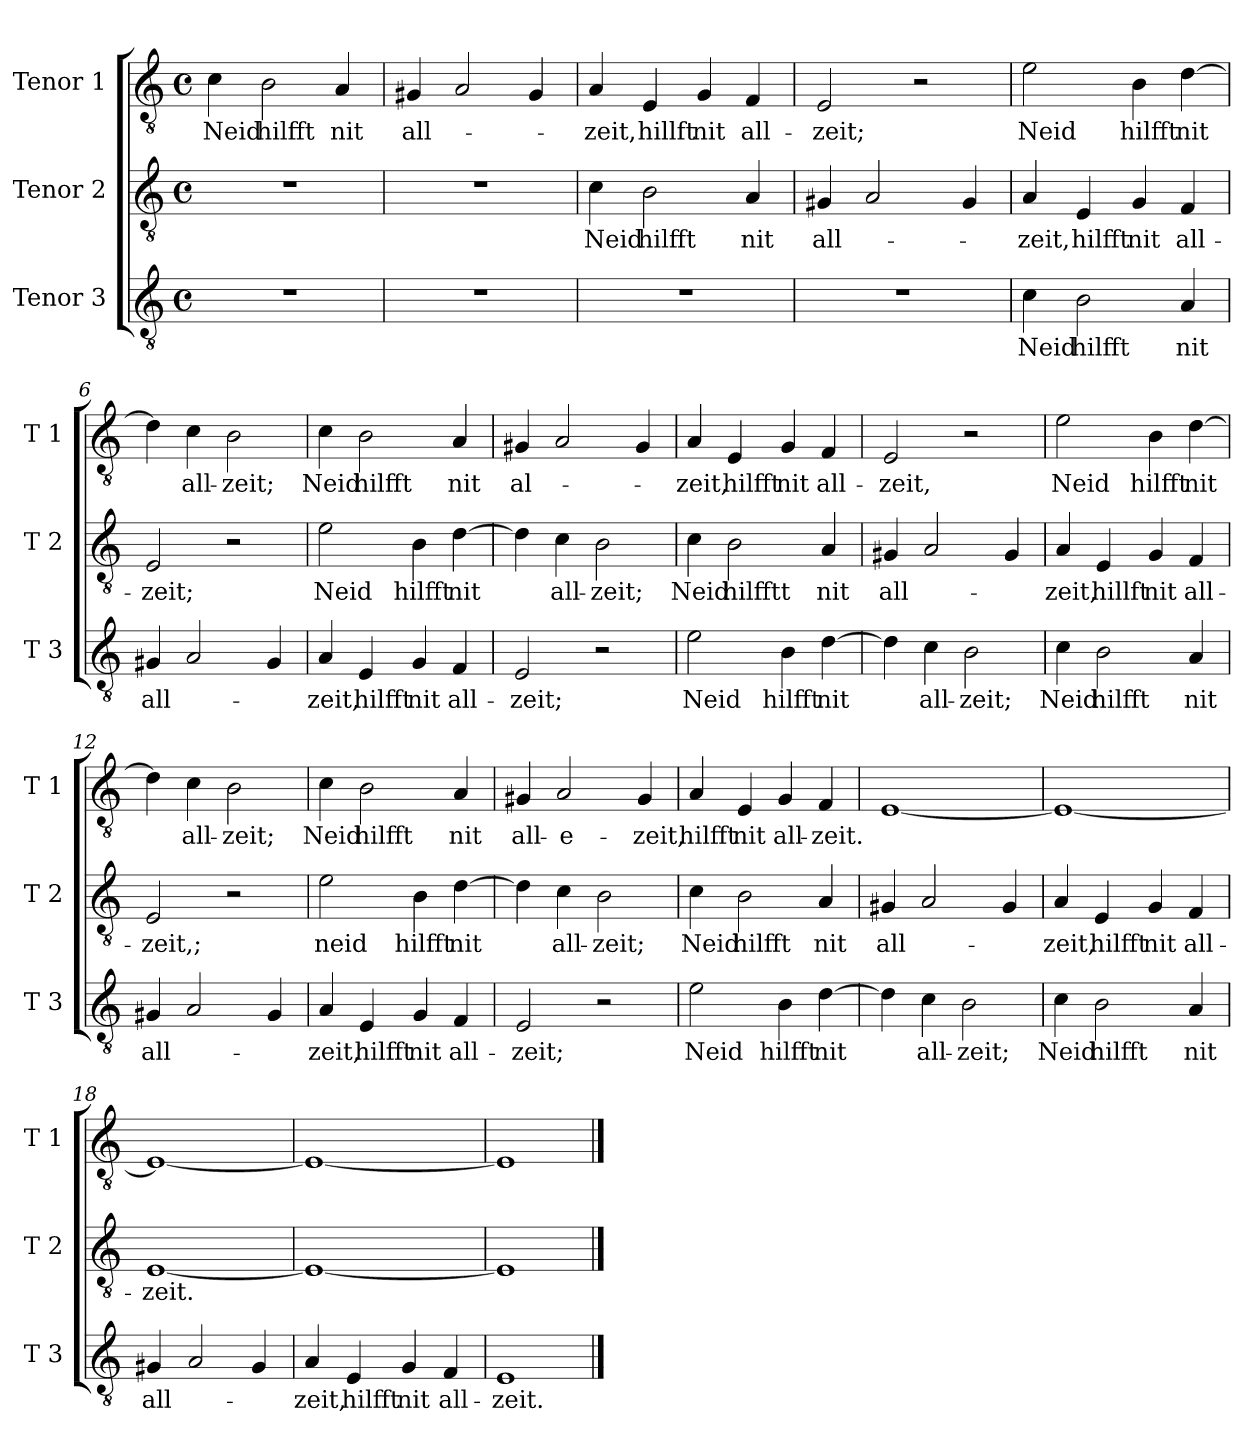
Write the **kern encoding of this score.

**kern	**text	**kern	**text	**kern	**text
*part3	*part3	*part2	*part2	*part1	*part1
*staff3	*staff3	*staff2	*staff2	*staff1	*staff1
*I"Tenor 3	*	*I"Tenor 2	*	*I"Tenor 1	*
*I'T 3	*	*I'T 2	*	*I'T 1	*
*clefGv2	*	*clefGv2	*	*clefGv2	*
*k[]	*	*k[]	*	*k[]	*
*C:	*	*C:	*	*C:	*
*M4/4	*	*M4/4	*	*M4/4	*
*met(c)	*	*met(c)	*	*met(c)	*
=1	=1	=1	=1	=1	=1
!	!	!	!	!	!LO:LY:b
1r	.	1r	.	4c\	Neid
!	!	!	!	!	!LO:LY:b
.	.	.	.	2B\	hilfft
!	!	!	!	!	!LO:LY:b
.	.	.	.	4A/	nit
=2	=2	=2	=2	=2	=2
!	!	!	!	!	!LO:LY:b
1r	.	1r	.	4G#X/	all-
.	.	.	.	2A/	.
.	.	.	.	4G#/	.
=3	=3	=3	=3	=3	=3
!	!	!	!LO:LY:b	!	!LO:LY:b
1r	.	4c\	Neid	4A/	-zeit,
!	!	!	!LO:LY:b	!	!LO:LY:b
.	.	2B\	hilfft	4E/	hillft
!	!	!	!	!	!LO:LY:b
.	.	.	.	4G/	nit
!	!	!	!LO:LY:b	!	!LO:LY:b
.	.	4A/	nit	4F/	all-
=4	=4	=4	=4	=4	=4
!	!	!	!LO:LY:b	!	!LO:LY:b
1r	.	4G#X/	all-	2E/	-zeit;
.	.	2A/	.	.	.
.	.	.	.	2r	.
.	.	4G#/	.	.	.
=5	=5	=5	=5	=5	=5
!	!LO:LY:b	!	!LO:LY:b	!	!LO:LY:b
4c\	Neid	4A/	-zeit,	2e\	Neid
!	!LO:LY:b	!	!LO:LY:b	!	!
2B\	hilfft	4E/	hilfft	.	.
!	!	!	!LO:LY:b	!	!LO:LY:b
.	.	4G/	nit	4B\	hilfft
!	!LO:LY:b	!	!LO:LY:b	!	!LO:LY:b
4A/	nit	4F/	all-	[4d\	nit
!!LO:LB:g=z
=6	=6	=6	=6	=6	=6
!	!LO:LY:b	!	!LO:LY:b	!	!
4G#X/	all-	2E/	-zeit;	4d\]	.
!	!	!	!	!	!LO:LY:b
2A/	.	.	.	4c\	all-
!	!	!	!	!	!LO:LY:b
.	.	2r	.	2B\	-zeit;
4G#/	.	.	.	.	.
=7	=7	=7	=7	=7	=7
!	!LO:LY:b	!	!LO:LY:b	!	!LO:LY:b
4A/	-zeit,	2e\	Neid	4c\	Neid
!	!LO:LY:b	!	!	!	!LO:LY:b
4E/	hilfft	.	.	2B\	hilfft
!	!LO:LY:b	!	!LO:LY:b	!	!
4G/	nit	4B\	hilfft	.	.
!	!LO:LY:b	!	!LO:LY:b	!	!LO:LY:b
4F/	all-	[4d\	nit	4A/	nit
=8	=8	=8	=8	=8	=8
!	!LO:LY:b	!	!	!	!LO:LY:b
2E/	-zeit;	4d\]	.	4G#X/	al-
!	!	!	!LO:LY:b	!	!
.	.	4c\	all-	2A/	.
!	!	!	!LO:LY:b	!	!
2r	.	2B\	-zeit;	.	.
.	.	.	.	4G#/	.
=9	=9	=9	=9	=9	=9
!	!LO:LY:b	!	!LO:LY:b	!	!LO:LY:b
2e\	Neid	4c\	Neid	4A/	-zeit,
!	!	!	!LO:LY:b	!	!LO:LY:b
.	.	2B\	hilfftt	4E/	hilfft
!	!LO:LY:b	!	!	!	!LO:LY:b
4B\	hilfft	.	.	4G/	nit
!	!LO:LY:b	!	!LO:LY:b	!	!LO:LY:b
[4d\	nit	4A/	nit	4F/	all-
=10	=10	=10	=10	=10	=10
!	!	!	!LO:LY:b	!	!LO:LY:b
4d\]	.	4G#X/	all-	2E/	-zeit,
!	!LO:LY:b	!	!	!	!
4c\	all-	2A/	.	.	.
!	!LO:LY:b	!	!	!	!
2B\	-zeit;	.	.	2r	.
.	.	4G#/	.	.	.
!!LO:PB:g=z
=11	=11	=11	=11	=11	=11
!	!LO:LY:b	!	!LO:LY:b	!	!LO:LY:b
4c\	Neid	4A/	-zeit,	2e\	Neid
!	!LO:LY:b	!	!LO:LY:b	!	!
2B\	hilfft	4E/	hillft	.	.
!	!	!	!LO:LY:b	!	!LO:LY:b
.	.	4G/	nit	4B\	hilfft
!	!LO:LY:b	!	!LO:LY:b	!	!LO:LY:b
4A/	nit	4F/	all-	[4d\	nit
=12	=12	=12	=12	=12	=12
!	!LO:LY:b	!	!LO:LY:b	!	!
4G#X/	all-	2E/	-zeit,;	4d\]	.
!	!	!	!	!	!LO:LY:b
2A/	.	.	.	4c\	all-
!	!	!	!	!	!LO:LY:b
.	.	2r	.	2B\	-zeit;
4G#/	.	.	.	.	.
=13	=13	=13	=13	=13	=13
!	!LO:LY:b	!	!LO:LY:b	!	!LO:LY:b
4A/	-zeit,	2e\	neid	4c\	Neid
!	!LO:LY:b	!	!	!	!LO:LY:b
4E/	hilfft	.	.	2B\	hilfft
!	!LO:LY:b	!	!LO:LY:b	!	!
4G/	nit	4B\	hilfft	.	.
!	!LO:LY:b	!	!LO:LY:b	!	!LO:LY:b
4F/	all-	[4d\	nit	4A/	nit
=14	=14	=14	=14	=14	=14
!	!LO:LY:b	!	!	!	!LO:LY:b
2E/	-zeit;	4d\]	.	4G#X/	all-
!	!	!	!LO:LY:b	!	!LO:LY:b
.	.	4c\	all-	2A/	-e-
!	!	!	!LO:LY:b	!	!
2r	.	2B\	-zeit;	.	.
!	!	!	!	!	!LO:LY:b
.	.	.	.	4G#/	-zeit,
=15	=15	=15	=15	=15	=15
!	!LO:LY:b	!	!LO:LY:b	!	!LO:LY:b
2e\	Neid	4c\	Neid	4A/	hilfft
!	!	!	!LO:LY:b	!	!LO:LY:b
.	.	2B\	hilfft	4E/	nit
!	!LO:LY:b	!	!	!	!LO:LY:b
4B\	hilfft	.	.	4G/	all-
!	!LO:LY:b	!	!LO:LY:b	!	!LO:LY:b
[4d\	nit	4A/	nit	4F/	-zeit.
!!LO:LB:g=z
=16	=16	=16	=16	=16	=16
!	!	!	!LO:LY:b	!	!
4d\]	.	4G#X/	all-	[1E	.
!	!LO:LY:b	!	!	!	!
4c\	all-	2A/	.	.	.
!	!LO:LY:b	!	!	!	!
2B\	-zeit;	.	.	.	.
.	.	4G#/	.	.	.
=17	=17	=17	=17	=17	=17
!	!LO:LY:b	!	!LO:LY:b	!	!
4c\	Neid	4A/	-zeit,	1E_	.
!	!LO:LY:b	!	!LO:LY:b	!	!
2B\	hilfft	4E/	hilfft	.	.
!	!	!	!LO:LY:b	!	!
.	.	4G/	nit	.	.
!	!LO:LY:b	!	!LO:LY:b	!	!
4A/	nit	4F/	all-	.	.
=18	=18	=18	=18	=18	=18
!	!LO:LY:b	!	!LO:LY:b	!	!
4G#X/	all-	[1E	-zeit.	1E_	.
2A/	.	.	.	.	.
4G#/	.	.	.	.	.
=19	=19	=19	=19	=19	=19
!	!LO:LY:b	!	!	!	!
4A/	-zeit,	1E_	.	1E_	.
!	!LO:LY:b	!	!	!	!
4E/	hilfft	.	.	.	.
!	!LO:LY:b	!	!	!	!
4G/	nit	.	.	.	.
!	!LO:LY:b	!	!	!	!
4F/	all-	.	.	.	.
=20	=20	=20	=20	=20	=20
!	!LO:LY:b	!	!	!	!
1E	-zeit.	1E]	.	1E]	.
==	==	==	==	==	==
*-	*-	*-	*-	*-	*-
